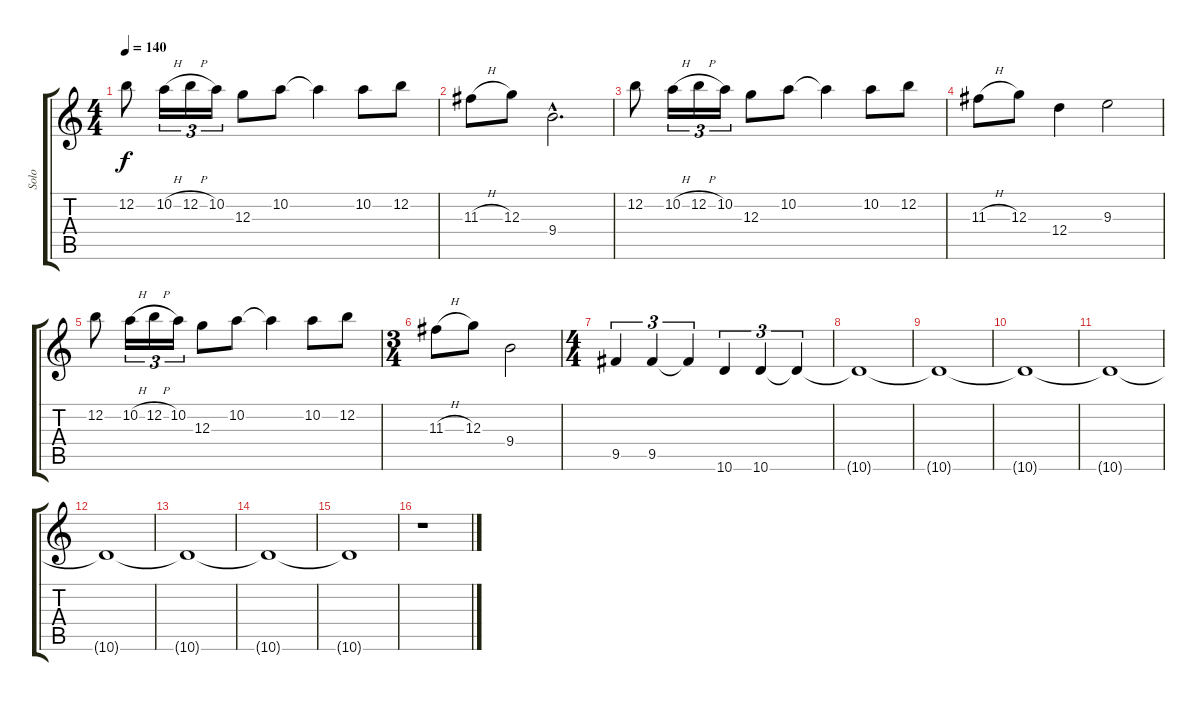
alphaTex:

\track ("Solo" "Solo") {instrument distortionguitar}
\staff {score tabs}
\tuning (E4 B3 G3 D3 A2 E2) {hide}
\ts (4 4)
\tempo 140
\clef g2
\ks c
12.2.8{dy f} 10.2{h}.16{tu (3 2)} 12.2{h}.16{tu (3 2)} 10.2.16{tu (3 2)} 12.3.8 10.2.8 10.2{t}.4 10.2.8 12.2.8 |
11.3{h}.8 12.3.8 9.4{hac}.2{d} |
12.2.8 10.2{h}.16{tu (3 2)} 12.2{h}.16{tu (3 2)} 10.2.16{tu (3 2)} 12.3.8 10.2.8 10.2{t}.4 10.2.8 12.2.8 |
11.3{h}.8 12.3.8 12.4.4 9.3.2 |
12.2.8 10.2{h}.16{tu (3 2)} 12.2{h}.16{tu (3 2)} 10.2.16{tu (3 2)} 12.3.8 10.2.8 10.2{t}.4 10.2.8 12.2.8 |
\ts (3 4)
11.3{h}.8 12.3.8 9.4.2 |
\ts (4 4)
9.5.4{tu (3 2)} 9.5.4{tu (3 2)} 9.5{t}.4{tu (3 2)} 10.6.4{tu (3 2)} 10.6.4{tu (3 2)} 10.6{t}.4{tu (3 2)} |
10.6{t}.1 |
10.6{t}.1 |
10.6{t}.1 |
10.6{t}.1 |
10.6{t}.1 |
10.6{t}.1 |
10.6{t}.1 |
10.6{t}.1 |
r.1
